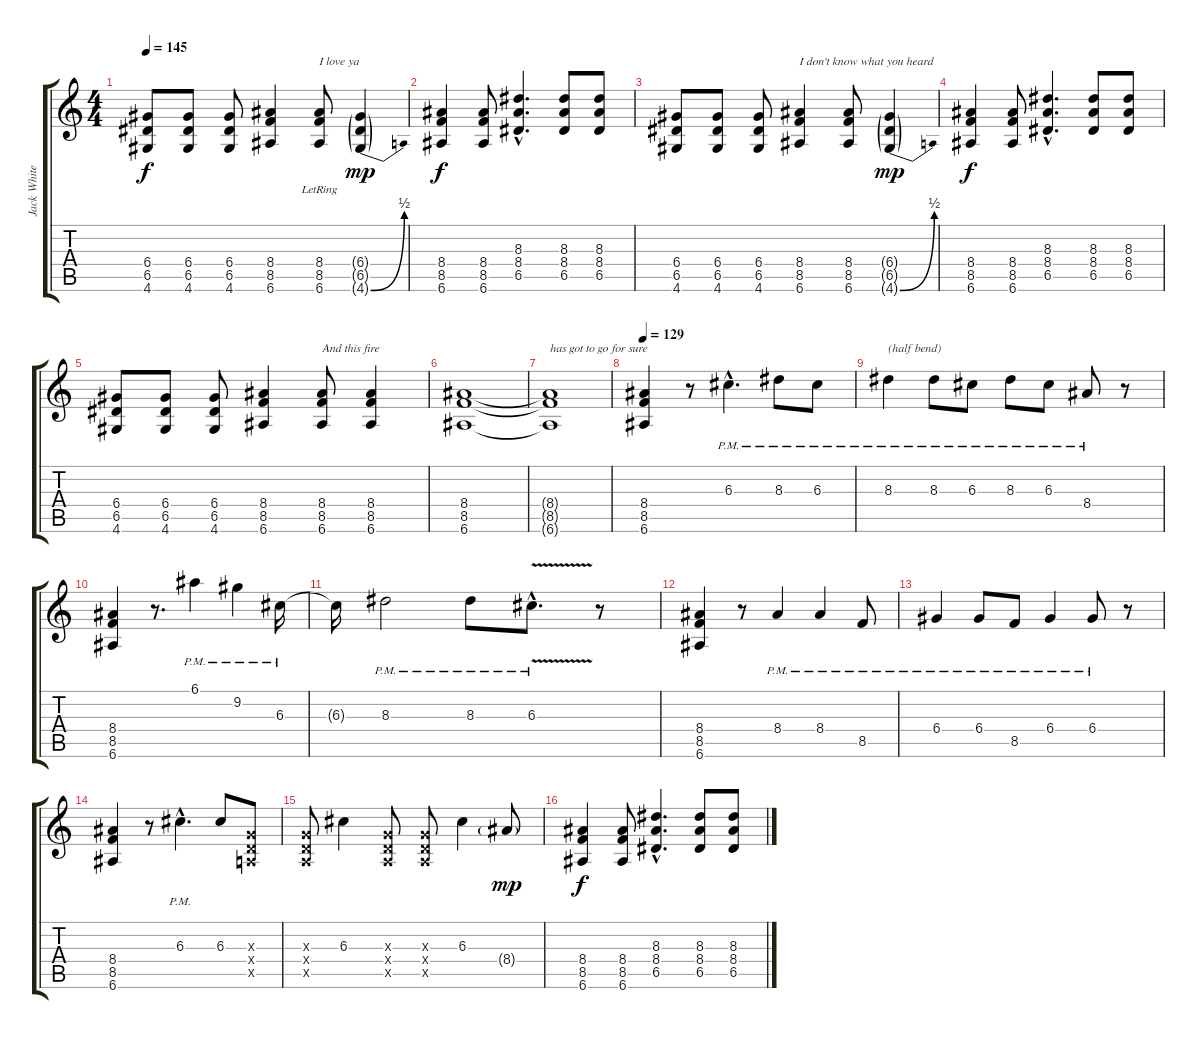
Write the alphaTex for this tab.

\track ("Jack White" "Jack White") {instrument distortionguitar}
\staff {score tabs}
\tuning (E4 B3 G3 D3 A2 E2) {hide}
\ts (4 4)
\tempo 145
\clef g2
\ks c
(6.4 6.5 4.6).8{dy f} (6.4 6.5 4.6).8 (6.4 6.5 4.6).8 (8.4 8.5 6.6).4 (8.4 8.5 6.6{lr}).8{txt "I love ya"} (6.4{g} 6.5{g} 4.6{be (bend 0 0 60 2) g}).4{dy mp} |
(8.4 8.5 6.6).4{dy f} (8.4 8.5 6.6).8 (8.3{hac} 8.4{hac} 6.5{hac}).4{d} (8.3 8.4 6.5).8 (8.3 8.4 6.5).8 |
(6.4 6.5 4.6).8 (6.4 6.5 4.6).8 (6.4 6.5 4.6).8 (8.4 8.5 6.6).4{txt "I don't know what you heard"} (8.4 8.5 6.6).8 (6.4{g} 6.5{g} 4.6{be (bend 0 0 60 2) g}).4{dy mp} |
(8.4 8.5 6.6).4{dy f} (8.4 8.5 6.6).8 (8.3{hac} 8.4{hac} 6.5{hac}).4{d} (8.3 8.4 6.5).8 (8.3 8.4 6.5).8 |
(6.4 6.5 4.6).8 (6.4 6.5 4.6).8 (6.4 6.5 4.6).8 (8.4 8.5 6.6).4 (8.4 8.5 6.6).8{txt "And this fire"} (8.4 8.5 6.6).4 |
(8.4 8.5 6.6).1 |
(8.4{t} 8.5{t} 6.6{t}).1{txt "has got to go for sure"} |
\tempo 129
(8.4 8.5 6.6).4 r.8 6.3{hac pm}.4{d} 8.3{pm}.8 6.3{pm}.8 |
8.3{pm}.4{txt "(half bend)"} 8.3{pm}.8 6.3{pm}.8 8.3{pm}.8 6.3{pm}.8 8.4{pm}.8 r.8 |
(8.4 8.5 6.6).4 r.8{d} 6.1{pm}.4 9.2{pm}.4 6.3{pm}.16 |
6.3{t}.16 8.3{pm}.2 8.3{pm}.8 6.3{v hac pm}.8{d} r.8 |
(8.4 8.5 6.6).4 r.8 8.4{pm}.4 8.4{pm}.4 8.5{pm}.8 |
6.4{pm}.4 6.4{pm}.8 8.5{pm}.8 6.4{pm}.4 6.4{pm}.8 r.8 |
(8.4 8.5 6.6).4 r.8 6.3{hac pm}.4{d} 6.3.8 (0.3{x} 0.4{x} 0.5{x}).8 |
(0.3{x} 0.4{x} 0.5{x}).8 6.3.4 (0.3{x} 0.4{x} 0.5{x}).8 (0.3{x} 0.4{x} 0.5{x}).8 6.3.4 8.4{g}.8{dy mp} |
(8.4 8.5 6.6).4{dy f} (8.4 8.5 6.6).8 (8.3{hac} 8.4{hac} 6.5{hac}).4{d} (8.3 8.4 6.5).8 (8.3 8.4 6.5).8
